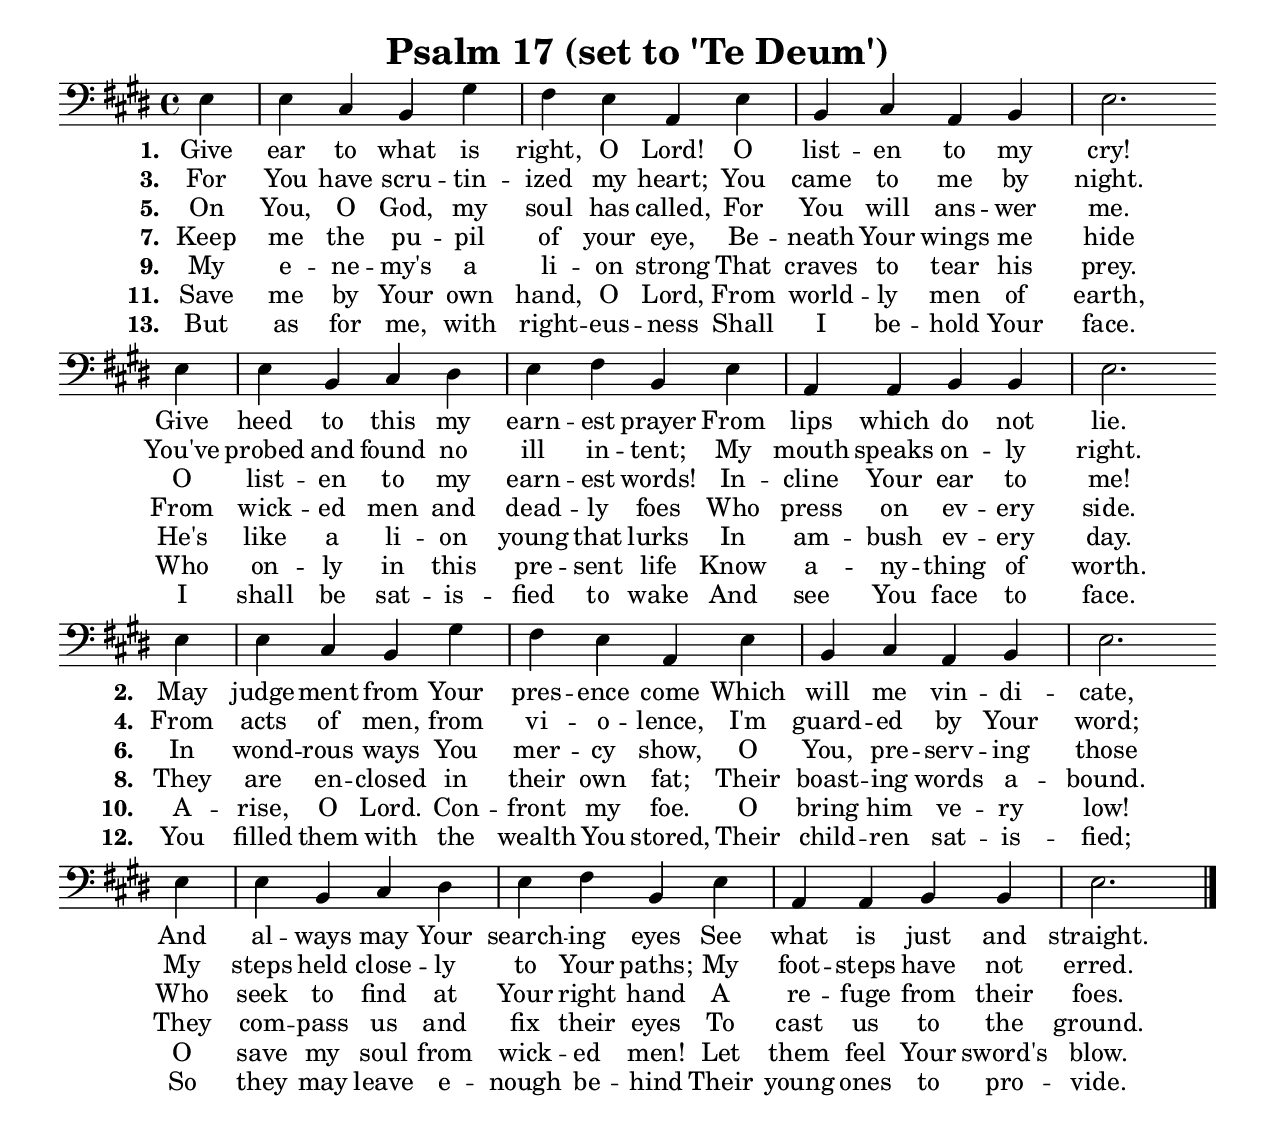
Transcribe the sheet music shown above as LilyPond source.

\version "2.14.2"
\language "english"
\paper {
 #(set-paper-size "letter")
 indent = 0\cm
}

\header {
 title = \markup \center-column { "Psalm 17 (set to 'Te Deum')" }
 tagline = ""
}

\pointAndClickOff
 
<<
 {
  \clef "bass"
  \key e \major
  \time 4/4

  \partial 4 e4 | e4 cs4 b,4 gs4 | fs4 e4 a,4 e4 | b,4 cs4 a,4 b,4 | e2. \bar "" \break
  e4 | e4 b,4 cs4 ds4 | e4 fs4 b,4 e4 | a,4 a,4 b,4 b,4 | e2. \bar "" \break

  e4 | e4 cs4 b,4 gs4 | fs4 e4 a,4 e4 | b,4 cs4 a,4 b,4 | e2. \bar "" \break
  e4 | e4 b,4 cs4 ds4 | e4 fs4 b,4 e4 | a,4 a,4 b,4 b,4 | e2. \bar "" \break

  \bar "|."
 }


 \addlyrics {
 \set stanza = #"1. "
 Give ear to what is right, O Lord!
 O list -- en to my cry!
 Give heed to this my earn -- est prayer
 From lips which do not lie.

 \set stanza = #"2. "
 May judge -- ment from Your pres -- ence come
 Which will me vin -- di -- cate,
 And al -- ways may Your search -- ing eyes
 See what is just and straight.
}

\addlyrics {
 \set stanza = #"3. "
 For You have scru -- tin -- ized my heart;
 You came to me by night.
 You've probed and found no ill in -- tent;
 My mouth speaks on -- ly right.

 \set stanza = #"4. "
 From acts of men, from vi -- o -- lence,
 I'm guard -- ed by Your word;
 My steps held close -- ly to Your paths;
 My foot -- steps have not erred.
}

\addlyrics {
 \set stanza = #"5. "
 On You, O God, my soul has called,
 For You will ans -- wer me.
 O list -- en to my earn -- est words!
 In -- cline Your ear to me!

 \set stanza = #"6. "
 In wond -- rous ways You mer -- cy show,
 O You, pre -- serv -- ing those
 Who seek to find at Your right hand
 A re -- fuge from their foes.
}

\addlyrics {
 \set stanza = #"7. "
 Keep me the pu -- pil of your eye,
 Be -- neath Your wings me hide
 From wick -- ed men and dead -- ly foes
 Who press on ev -- ery side.

 \set stanza = #"8. "
 They are en -- closed in their own fat;
 Their boast -- ing words a -- bound.
 They com -- pass us and fix their eyes
 To cast us to the ground.
}

\addlyrics {
 \set stanza = #"9. "
 My e -- ne -- my's a li -- on strong
 That craves to tear his prey.
 He's like a li -- on young that lurks
 In am -- bush ev -- ery day.

 \set stanza = #"10. "
 A -- rise, O Lord. Con -- front my foe.
 O bring him ve -- ry low!
 O save my soul from wick -- ed men!
 Let them feel Your sword's blow.
}

\addlyrics {
 \set stanza = #"11. "
 Save me by Your own hand, O Lord,
 From world -- ly men of earth,
 Who on -- ly in this pre -- sent life
 Know a -- ny -- thing of worth.

 \set stanza = #"12. "
 You filled them with the wealth You stored,
 Their child -- ren sat -- is -- fied;
 So they may leave e -- nough be -- hind
 Their young ones to pro -- vide.
}

\addlyrics {
 \set stanza = #"13. "
 But as for me, with right -- eus -- ness
 Shall I be -- hold Your face.
 I shall be sat -- is -- fied to wake
 And see You face to face.
}

>>
